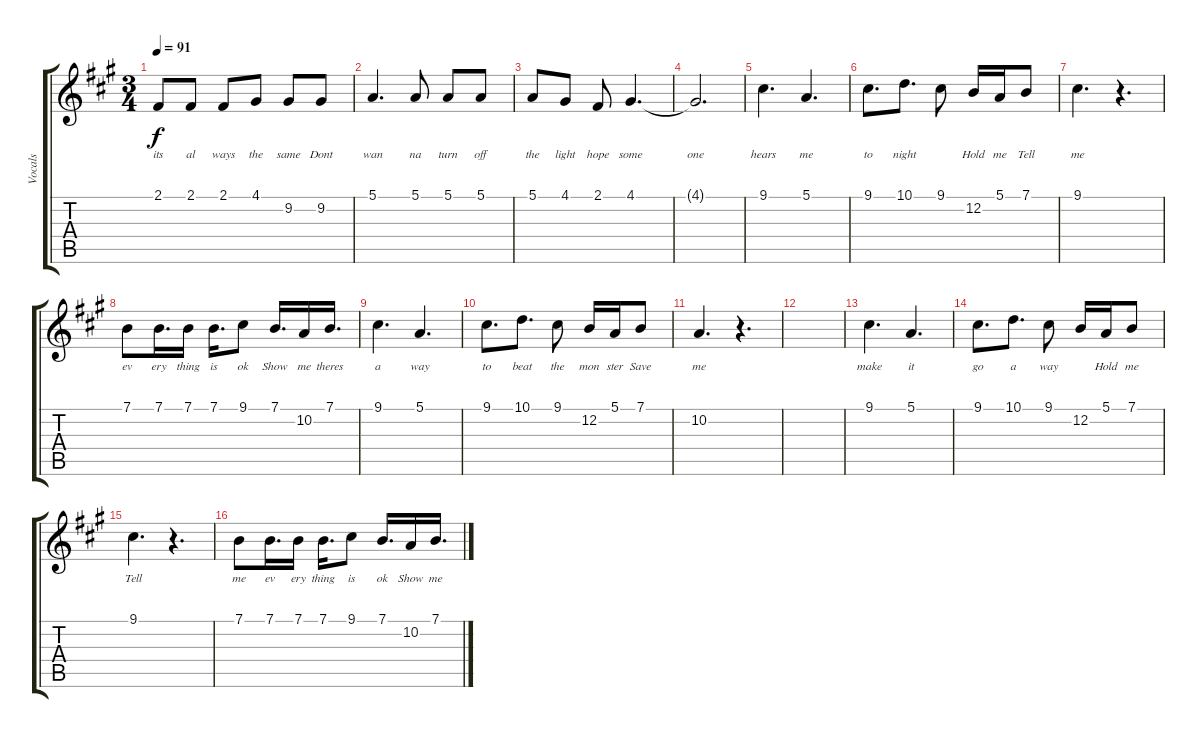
\track ("Vocals" "Vocals") {instrument oboe}
\staff {score tabs}
\tuning (E4 B3 G3 D3 A2 E2) {hide}
\ts (3 4)
\tempo 91
\clef g2
\ks a
2.1.8{lyrics (0 "its") lyrics (1 "") lyrics (2 "") lyrics (3 "") lyrics (4 "") dy f} 2.1.8{lyrics (0 "al") lyrics (1 "") lyrics (2 "") lyrics (3 "") lyrics (4 "")} 2.1.8{lyrics (0 "ways") lyrics (1 "") lyrics (2 "") lyrics (3 "") lyrics (4 "")} 4.1.8{lyrics (0 "the") lyrics (1 "") lyrics (2 "") lyrics (3 "") lyrics (4 "")} 9.2.8{lyrics (0 "same") lyrics (1 "") lyrics (2 "") lyrics (3 "") lyrics (4 "")} 9.2.8{lyrics (0 "Dont") lyrics (1 "") lyrics (2 "") lyrics (3 "") lyrics (4 "")} |
5.1.4{d lyrics (0 "wan") lyrics (1 "") lyrics (2 "") lyrics (3 "") lyrics (4 "")} 5.1.8{lyrics (0 "na") lyrics (1 "") lyrics (2 "") lyrics (3 "") lyrics (4 "")} 5.1.8{lyrics (0 "turn") lyrics (1 "") lyrics (2 "") lyrics (3 "") lyrics (4 "")} 5.1.8{lyrics (0 "off") lyrics (1 "") lyrics (2 "") lyrics (3 "") lyrics (4 "")} |
5.1.8{lyrics (0 "the") lyrics (1 "") lyrics (2 "") lyrics (3 "") lyrics (4 "")} 4.1.8{lyrics (0 "light") lyrics (1 "") lyrics (2 "") lyrics (3 "") lyrics (4 "")} 2.1.8{lyrics (0 "hope") lyrics (1 "") lyrics (2 "") lyrics (3 "") lyrics (4 "")} 4.1.4{d lyrics (0 "some") lyrics (1 "") lyrics (2 "") lyrics (3 "") lyrics (4 "")} |
4.1{t}.2{d lyrics (0 "one") lyrics (1 "") lyrics (2 "") lyrics (3 "") lyrics (4 "")} |
9.1.4{d lyrics (0 "hears") lyrics (1 "") lyrics (2 "") lyrics (3 "") lyrics (4 "")} 5.1.4{d lyrics (0 "me") lyrics (1 "") lyrics (2 "") lyrics (3 "") lyrics (4 "")} |
9.1.8{d lyrics (0 "to") lyrics (1 "") lyrics (2 "") lyrics (3 "") lyrics (4 "")} 10.1.8{d lyrics (0 "night") lyrics (1 "") lyrics (2 "") lyrics (3 "") lyrics (4 "")} 9.1.8{lyrics (0 "") lyrics (1 "") lyrics (2 "") lyrics (3 "") lyrics (4 "")} 12.2.16{lyrics (0 "Hold") lyrics (1 "") lyrics (2 "") lyrics (3 "") lyrics (4 "")} 5.1.16{lyrics (0 "me") lyrics (1 "") lyrics (2 "") lyrics (3 "") lyrics (4 "")} 7.1.8{lyrics (0 "Tell") lyrics (1 "") lyrics (2 "") lyrics (3 "") lyrics (4 "")} |
9.1.4{d lyrics (0 "me") lyrics (1 "") lyrics (2 "") lyrics (3 "") lyrics (4 "")} r.4{d} |
7.1.8{lyrics (0 "ev") lyrics (1 "") lyrics (2 "") lyrics (3 "") lyrics (4 "")} 7.1.16{d lyrics (0 "ery") lyrics (1 "") lyrics (2 "") lyrics (3 "") lyrics (4 "")} 7.1.16{lyrics (0 "thing") lyrics (1 "") lyrics (2 "") lyrics (3 "") lyrics (4 "")} 7.1.16{d lyrics (0 "is") lyrics (1 "") lyrics (2 "") lyrics (3 "") lyrics (4 "")} 9.1.8{lyrics (0 "ok") lyrics (1 "") lyrics (2 "") lyrics (3 "") lyrics (4 "")} 7.1.16{d lyrics (0 "Show") lyrics (1 "") lyrics (2 "") lyrics (3 "") lyrics (4 "")} 10.2.16{lyrics (0 "me") lyrics (1 "") lyrics (2 "") lyrics (3 "") lyrics (4 "")} 7.1.16{d lyrics (0 "theres") lyrics (1 "") lyrics (2 "") lyrics (3 "") lyrics (4 "")} |
9.1.4{d lyrics (0 "a") lyrics (1 "") lyrics (2 "") lyrics (3 "") lyrics (4 "")} 5.1.4{d lyrics (0 "way") lyrics (1 "") lyrics (2 "") lyrics (3 "") lyrics (4 "")} |
9.1.8{d lyrics (0 "to") lyrics (1 "") lyrics (2 "") lyrics (3 "") lyrics (4 "")} 10.1.8{d lyrics (0 "beat") lyrics (1 "") lyrics (2 "") lyrics (3 "") lyrics (4 "")} 9.1.8{lyrics (0 "the") lyrics (1 "") lyrics (2 "") lyrics (3 "") lyrics (4 "")} 12.2.16{lyrics (0 "mon") lyrics (1 "") lyrics (2 "") lyrics (3 "") lyrics (4 "")} 5.1.16{lyrics (0 "ster") lyrics (1 "") lyrics (2 "") lyrics (3 "") lyrics (4 "")} 7.1.8{lyrics (0 "Save") lyrics (1 "") lyrics (2 "") lyrics (3 "") lyrics (4 "")} |
10.2.4{d lyrics (0 "me") lyrics (1 "") lyrics (2 "") lyrics (3 "") lyrics (4 "")} r.4{d} |
|
9.1.4{d lyrics (0 "make") lyrics (1 "") lyrics (2 "") lyrics (3 "") lyrics (4 "")} 5.1.4{d lyrics (0 "it") lyrics (1 "") lyrics (2 "") lyrics (3 "") lyrics (4 "")} |
9.1.8{d lyrics (0 "go") lyrics (1 "") lyrics (2 "") lyrics (3 "") lyrics (4 "")} 10.1.8{d lyrics (0 "a") lyrics (1 "") lyrics (2 "") lyrics (3 "") lyrics (4 "")} 9.1.8{lyrics (0 "way") lyrics (1 "") lyrics (2 "") lyrics (3 "") lyrics (4 "")} 12.2.16{lyrics (0 "") lyrics (1 "") lyrics (2 "") lyrics (3 "") lyrics (4 "")} 5.1.16{lyrics (0 "Hold") lyrics (1 "") lyrics (2 "") lyrics (3 "") lyrics (4 "")} 7.1.8{lyrics (0 "me") lyrics (1 "") lyrics (2 "") lyrics (3 "") lyrics (4 "")} |
9.1.4{d lyrics (0 "Tell") lyrics (1 "") lyrics (2 "") lyrics (3 "") lyrics (4 "")} r.4{d} |
7.1.8{lyrics (0 "me") lyrics (1 "") lyrics (2 "") lyrics (3 "") lyrics (4 "")} 7.1.16{d lyrics (0 "ev") lyrics (1 "") lyrics (2 "") lyrics (3 "") lyrics (4 "")} 7.1.16{lyrics (0 "ery") lyrics (1 "") lyrics (2 "") lyrics (3 "") lyrics (4 "")} 7.1.16{d lyrics (0 "thing") lyrics (1 "") lyrics (2 "") lyrics (3 "") lyrics (4 "")} 9.1.8{lyrics (0 "is") lyrics (1 "") lyrics (2 "") lyrics (3 "") lyrics (4 "")} 7.1.16{d lyrics (0 "ok") lyrics (1 "") lyrics (2 "") lyrics (3 "") lyrics (4 "")} 10.2.16{lyrics (0 "Show") lyrics (1 "") lyrics (2 "") lyrics (3 "") lyrics (4 "")} 7.1.16{d lyrics (0 "me") lyrics (1 "") lyrics (2 "") lyrics (3 "") lyrics (4 "")}
